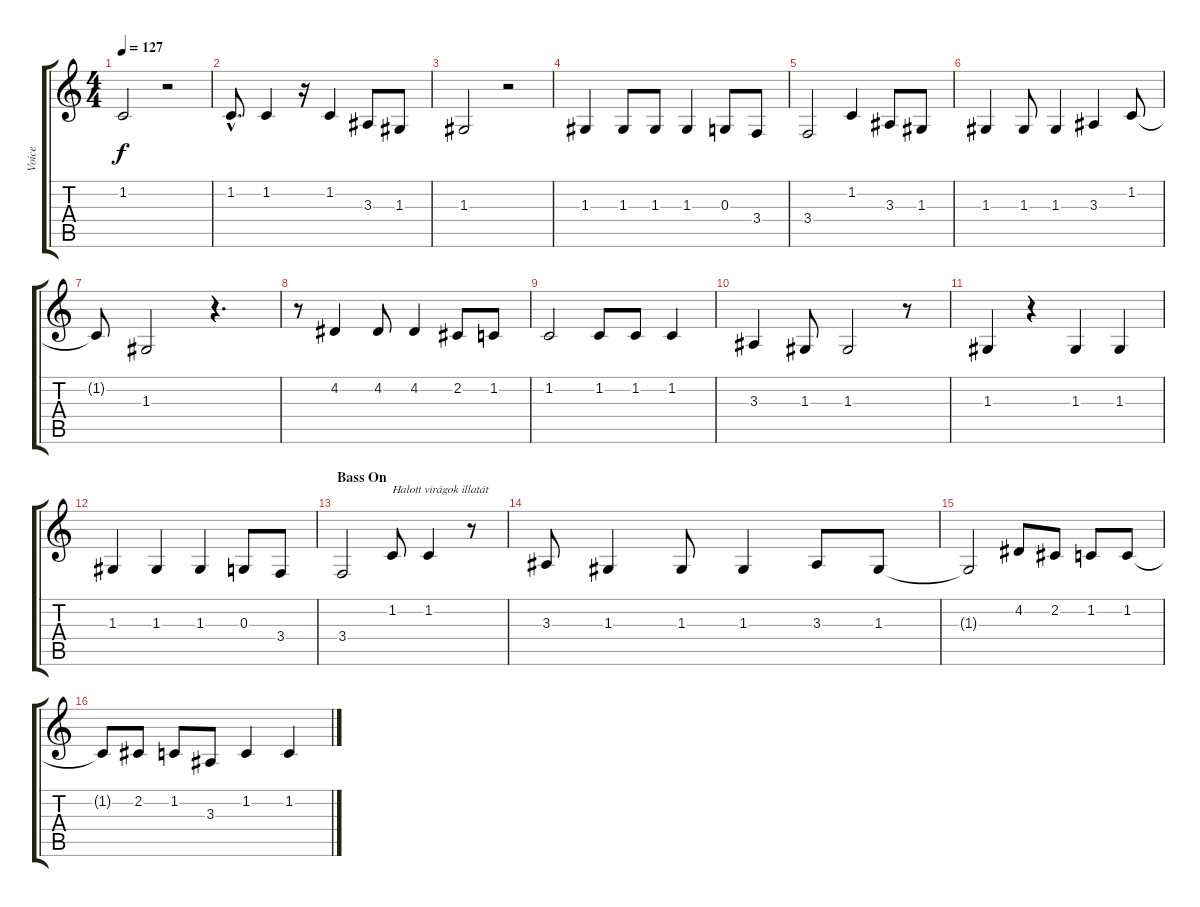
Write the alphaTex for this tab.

\track ("Voice" "Voice") {instrument tenorsax}
\staff {score tabs}
\tuning (E4 B3 G3 D3 A2 E2) {hide}
\ts (4 4)
\tempo 127
\clef g2
\ks c
1.2.2{dy f} r.2 |
1.2{hac}.8{d} 1.2.4 r.16 1.2.4 3.3.8 1.3.8 |
1.3.2 r.2 |
1.3.4 1.3.8 1.3.8 1.3.4 0.3.8 3.4.8 |
3.4.2 1.2.4 3.3.8 1.3.8 |
1.3.4 1.3.8 1.3.4 3.3.4 1.2.8 |
1.2{t}.8 1.3.2 r.4{d} |
r.8 4.2.4 4.2.8 4.2.4 2.2.8 1.2.8 |
1.2.2 1.2.8 1.2.8 1.2.4 |
3.3.4 1.3.8 1.3.2 r.8 |
1.3.4 r.4 1.3.4 1.3.4 |
1.3.4 1.3.4 1.3.4 0.3.8 3.4.8 |
\section ("" "Bass On")
3.4.2 1.2.8{txt "Halott virágok illatát"} 1.2.4 r.8 |
3.3.8 1.3.4 1.3.8 1.3.4 3.3.8 1.3.8 |
1.3{t}.2 4.2.8 2.2.8 1.2.8 1.2.8 |
1.2{t}.8 2.2.8 1.2.8 3.3.8 1.2.4 1.2.4
